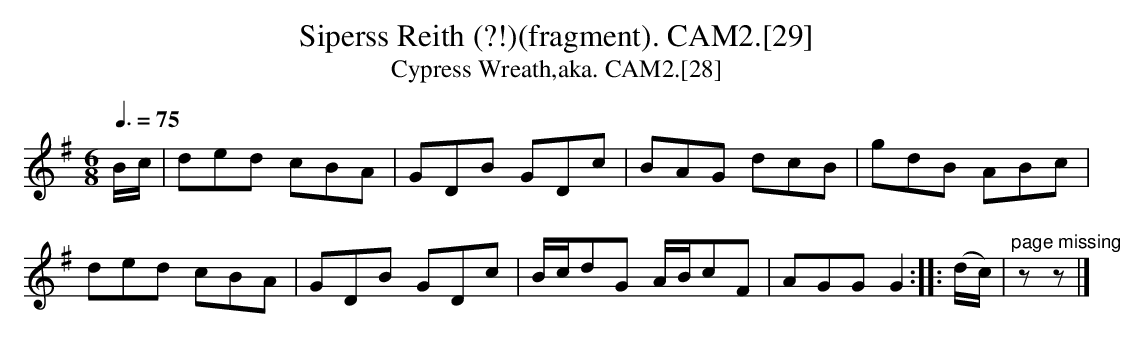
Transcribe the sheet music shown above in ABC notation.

X:1
T:Siperss Reith (?!)(fragment). CAM2.[29]
T:Cypress Wreath,aka. CAM2.[28]
M:6/8
L:1/8
Q:3/8=75
K:G
B/c/ | ded cBA | GDB GDc | BAG dcB | gdB ABc |
ded cBA | GDB GDc | B/c/dG A/B/cF | AGG G2 :: (d/c/)|"^page missing"zz |]
